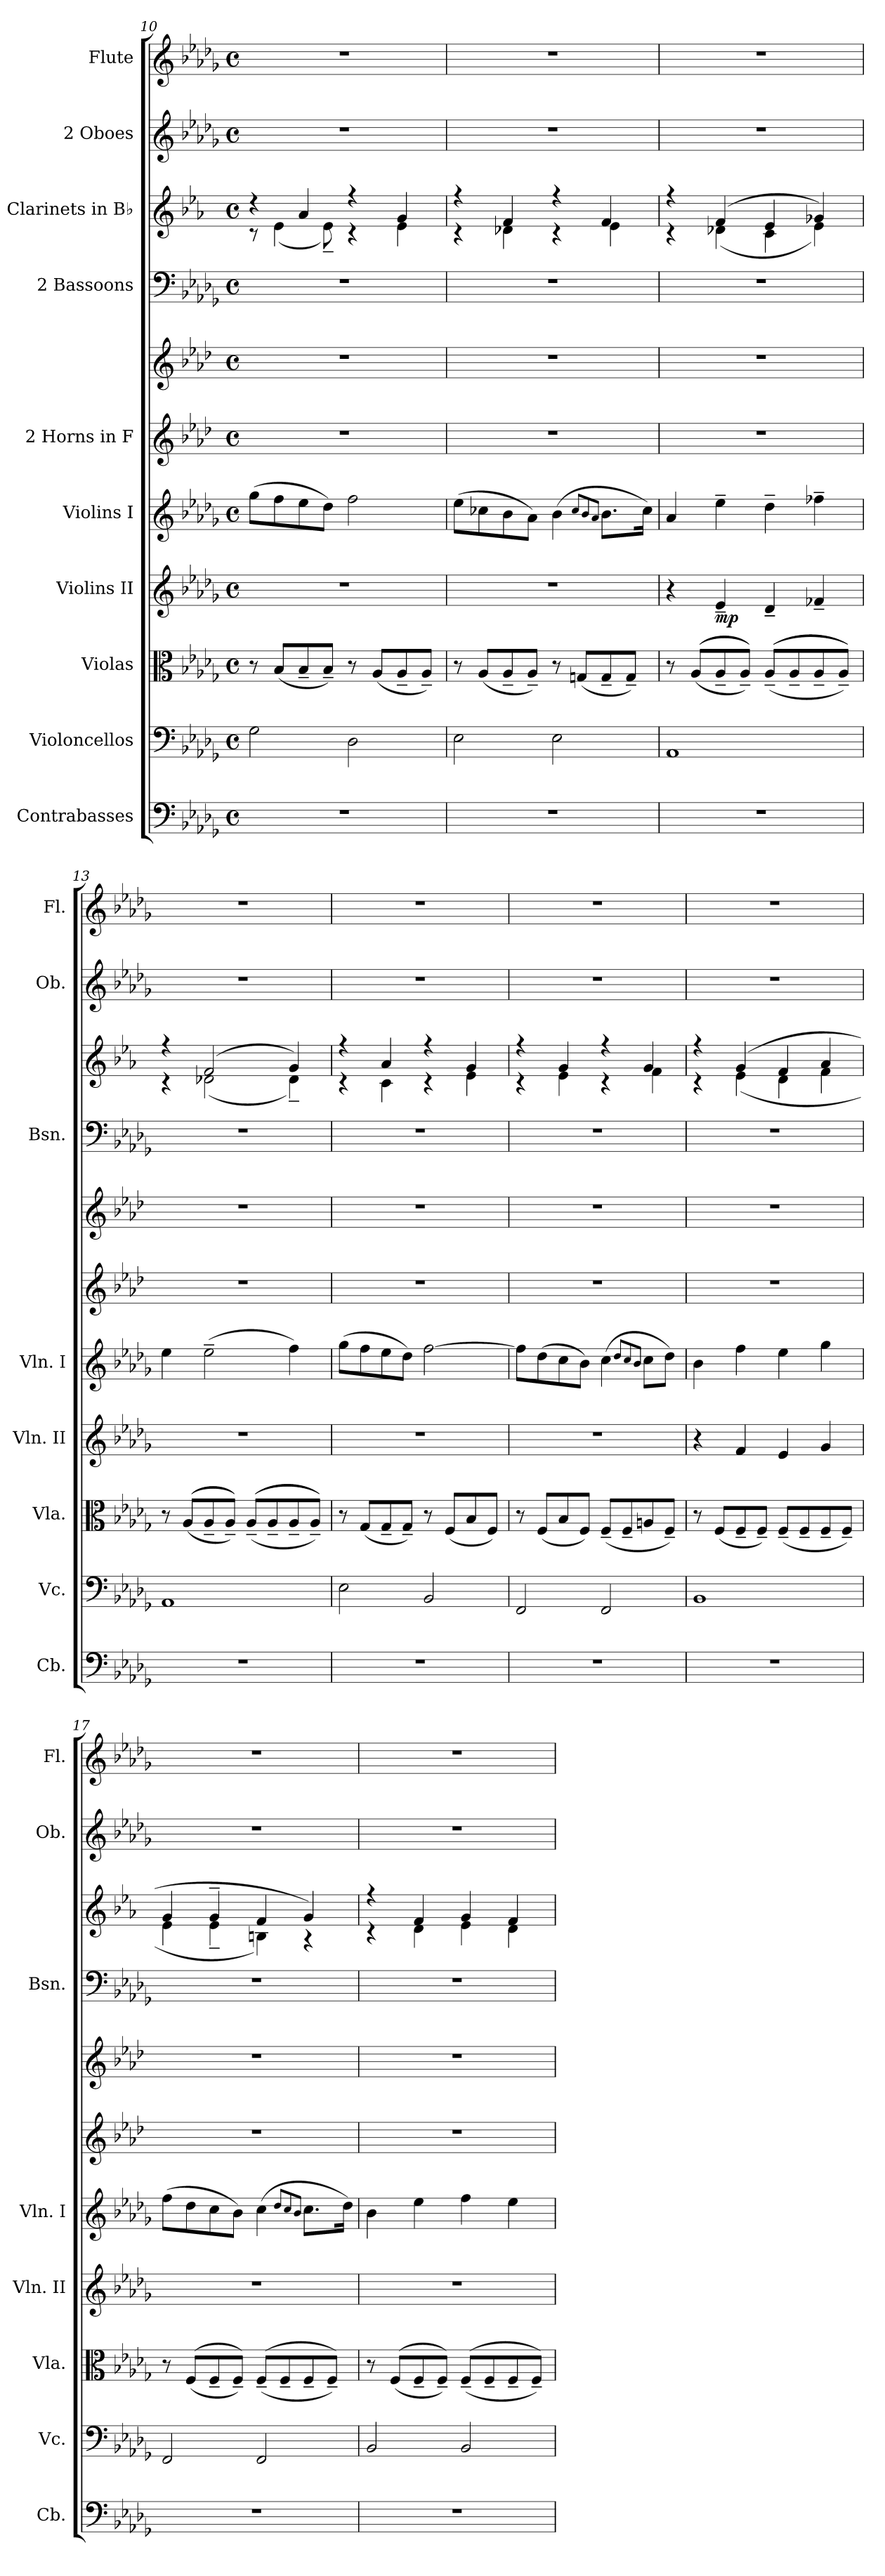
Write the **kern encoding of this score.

**kern	**kern	**kern	**kern	**dynam	**kern	**kern	**kern	**kern	**kern	**kern	**kern
*part10	*part9	*part8	*part7	*part7	*part6	*part5	*part5	*part4	*part3	*part2	*part1
*staff11	*staff10	*staff9	*staff8	*staff8	*staff7	*staff6	*staff5	*staff4	*staff3	*staff2	*staff1
*I"Contrabasses	*I"Violoncellos	*I"Violas	*I"Violins II	*	*I"Violins I	*I"2 Horns in F	*	*I"2 Bassoons	*I"2 Clarinets in B♭	*I"2 Oboes	*I"Flute
*I'Cb.	*I'Vc.	*I'Vla.	*I'Vln. II	*	*I'Vln. I	*	*	*I'Bsn.	*	*I'Ob.	*I'Fl.
*clefF4	*clefF4	*clefC3	*clefG2	*	*clefG2	*clefG2	*clefG2	*clefF4	*clefG2	*clefG2	*clefG2
*ITrd7c12	*	*	*	*	*	*ITrd4c7	*ITrd4c7	*	*ITrd1c2	*	*
*k[b-e-a-d-g-]	*k[b-e-a-d-g-]	*k[b-e-a-d-g-]	*k[b-e-a-d-g-]	*	*k[b-e-a-d-g-]	*k[b-e-a-d-g-]	*k[b-e-a-d-g-]	*k[b-e-a-d-g-]	*k[b-e-a-d-g-]	*k[b-e-a-d-g-]	*k[b-e-a-d-g-]
*M4/4	*M4/4	*M4/4	*M4/4	*	*M4/4	*M4/4	*M4/4	*M4/4	*M4/4	*M4/4	*M4/4
*met(c)	*met(c)	*met(c)	*met(c)	*	*met(c)	*met(c)	*met(c)	*met(c)	*met(c)	*met(c)	*met(c)
=10	=10	=10	=10	=10	=10	=10	=10	=10	=10	=10	=10
*	*	*	*	*	*	*	*	*	*^	*	*
1r	2G-\	8r	1r	.	(8gg-\L	1r	1r	1r	4r	8r	1r	1r
.	.	(8B-/L	.	.	8ff\	.	.	.	.	(4d-\	.	.
.	.	8B-~/	.	.	8ee-\	.	.	.	4g-/	.	.	.
.	.	8B-~/J)	.	.	8dd-\J)	.	.	.	.	8d-~\)	.	.
.	2D-\	8r	.	.	2ff\	.	.	.	4r	4r	.	.
.	.	(8A-/L	.	.	.	.	.	.	.	.	.	.
.	.	8A-~/	.	.	.	.	.	.	4f/	4d-\	.	.
.	.	8A-~/J)	.	.	.	.	.	.	.	.	.	.
=11	=11	=11	=11	=11	=11	=11	=11	=11	=11	=11	=11	=11
1r	2E-\	8r	1r	.	(8ee-\L	1r	1r	1r	4r	4r	1r	1r
.	.	(8A-/L	.	.	8cc-X\	.	.	.	.	.	.	.
.	.	8A-~/	.	.	8b-\	.	.	.	4e-/	4c-X\	.	.
.	.	8A-~/J)	.	.	8a-\J)	.	.	.	.	.	.	.
.	2E-\	8r	.	.	(4b-\	.	.	.	4r	4r	.	.
.	.	(8Gn/L	.	.	.	.	.	.	.	.	.	.
.	.	.	.	.	8qcc-/L	.	.	.	.	.	.	.
.	.	.	.	.	8qb-/	.	.	.	.	.	.	.
.	.	.	.	.	8qa-/J	.	.	.	.	.	.	.
.	.	8G~/	.	.	8.b-\L	.	.	.	4e-/	4d-\	.	.
.	.	8G~/J)	.	.	.	.	.	.	.	.	.	.
.	.	.	.	.	16cc-\Jk)	.	.	.	.	.	.	.
!!LO:PB:g=z
=12	=12	=12	=12	=12	=12	=12	=12	=12	=12	=12	=12	=12
1r	1AA-	8r	4r	.	4a-/	1r	1r	1r	4r	4r	1r	1r
.	.	(((8A-/L	.	.	.	.	.	.	.	.	.	.
!	!	!	!	!LO:DY:b	!	!	!	!	!	!	!	!
.	.	8A-~/	4e-~/	mp	4ee-~\	.	.	.	(4e-/	(4c-X\	.	.
.	.	8A-~/J)))	.	.	.	.	.	.	.	.	.	.
.	.	(((8A-~/L	4d-~/	.	4dd-~\	.	.	.	4d-/	4B-\	.	.
.	.	8A-~/	.	.	.	.	.	.	.	.	.	.
.	.	8A-~/	4f-X~/	.	4ff-X~\	.	.	.	4f-X/)	4d-\)	.	.
.	.	8A-~/J)))	.	.	.	.	.	.	.	.	.	.
=13	=13	=13	=13	=13	=13	=13	=13	=13	=13	=13	=13	=13
1r	1AA-	8r	1r	.	4ee-\	1r	1r	1r	4r	4r	1r	1r
.	.	(((8A-/L	.	.	.	.	.	.	.	.	.	.
.	.	8A-~/	.	.	(2ee-~\	.	.	.	(2e-/	(2c-X\	.	.
.	.	8A-~/J)))	.	.	.	.	.	.	.	.	.	.
.	.	(((8A-~/L	.	.	.	.	.	.	.	.	.	.
.	.	8A-~/	.	.	.	.	.	.	.	.	.	.
.	.	8A-~/	.	.	4ff\)	.	.	.	4f/)	4c-~\)	.	.
.	.	8A-~/J)))	.	.	.	.	.	.	.	.	.	.
=14	=14	=14	=14	=14	=14	=14	=14	=14	=14	=14	=14	=14
1r	2E-\	8r	1r	.	(8gg-\L	1r	1r	1r	4r	4r	1r	1r
.	.	(8G-/L	.	.	8ff\	.	.	.	.	.	.	.
.	.	8G-~/	.	.	8ee-\	.	.	.	4g-/	4B-\	.	.
.	.	8G-~/J)	.	.	8dd-\J)	.	.	.	.	.	.	.
.	2BB-/	8r	.	.	[2ff\	.	.	.	4r	4r	.	.
.	.	(8F/L	.	.	.	.	.	.	.	.	.	.
.	.	8B-/	.	.	.	.	.	.	4f/	4d-\	.	.
.	.	8F/J)	.	.	.	.	.	.	.	.	.	.
=15	=15	=15	=15	=15	=15	=15	=15	=15	=15	=15	=15	=15
1r	2FF/	8r	1r	.	8ff\L]	1r	1r	1r	4r	4r	1r	1r
.	.	(8F/L	.	.	(8dd-\	.	.	.	.	.	.	.
.	.	8B-/	.	.	8cc\	.	.	.	4f/	4d-\	.	.
.	.	8F/J)	.	.	8b-\J)	.	.	.	.	.	.	.
.	2FF/	(8F~/L	.	.	(4cc\	.	.	.	4r	4r	.	.
.	.	8F~/	.	.	.	.	.	.	.	.	.	.
.	.	.	.	.	8qdd-/L	.	.	.	.	.	.	.
.	.	.	.	.	8qcc/	.	.	.	.	.	.	.
.	.	.	.	.	8qb-/J	.	.	.	.	.	.	.
.	.	8An/	.	.	8cc\L	.	.	.	4f/	4e-\	.	.
.	.	8F~/J)	.	.	8dd-\J)	.	.	.	.	.	.	.
!!LO:PB:g=z
=16	=16	=16	=16	=16	=16	=16	=16	=16	=16	=16	=16	=16
1r	1BB-	8r	4r	.	4b-\	1r	1r	1r	4r	4r	1r	1r
.	.	(8F/L	.	.	.	.	.	.	.	.	.	.
.	.	8F~/	4f/	.	4ff\	.	.	.	(4f/	(4d-\	.	.
.	.	8F~/J)	.	.	.	.	.	.	.	.	.	.
.	.	(8F~/L	4e-/	.	4ee-\	.	.	.	4e-/	4c\	.	.
.	.	8F~/	.	.	.	.	.	.	.	.	.	.
.	.	8F~/	4g-/	.	4gg-\	.	.	.	4g-/	4e-\	.	.
.	.	8F~/J)	.	.	.	.	.	.	.	.	.	.
=17	=17	=17	=17	=17	=17	=17	=17	=17	=17	=17	=17	=17
1r	2FF/	8r	1r	.	(8ff\L	1r	1r	1r	4f/	4d-\	1r	1r
.	.	((8F/L	.	.	8dd-\	.	.	.	.	.	.	.
.	.	8F~/	.	.	8cc\	.	.	.	4f~/	4d-~\	.	.
.	.	8F~/J))	.	.	8b-\J)	.	.	.	.	.	.	.
.	2FF/	((8F~/L	.	.	(4cc\	.	.	.	4e-/	4An\)	.	.
.	.	8F~/	.	.	.	.	.	.	.	.	.	.
.	.	.	.	.	8qdd-/L	.	.	.	.	.	.	.
.	.	.	.	.	8qcc/	.	.	.	.	.	.	.
.	.	.	.	.	8qb-/J	.	.	.	.	.	.	.
.	.	8F~/	.	.	8.cc\L	.	.	.	4f/)	4r	.	.
.	.	8F~/J))	.	.	.	.	.	.	.	.	.	.
.	.	.	.	.	16dd-\Jk)	.	.	.	.	.	.	.
=18	=18	=18	=18	=18	=18	=18	=18	=18	=18	=18	=18	=18
1r	2BB-/	8r	1r	.	4b-\	1r	1r	1r	4r	4r	1r	1r
.	.	((8F/L	.	.	.	.	.	.	.	.	.	.
.	.	8F~/	.	.	4ee-\	.	.	.	4e-/	4c\	.	.
.	.	8F~/J))	.	.	.	.	.	.	.	.	.	.
.	2BB-/	((8F~/L	.	.	4ff\	.	.	.	4f/	4d-\	.	.
.	.	8F~/	.	.	.	.	.	.	.	.	.	.
.	.	8F~/	.	.	4ee-\	.	.	.	4e-/	4c\	.	.
.	.	8F~/J))	.	.	.	.	.	.	.	.	.	.
*	*	*	*	*	*	*	*	*	*v	*v	*	*
=	=	=	=	=	=	=	=	=	=	=	=
*-	*-	*-	*-	*-	*-	*-	*-	*-	*-	*-	*-
